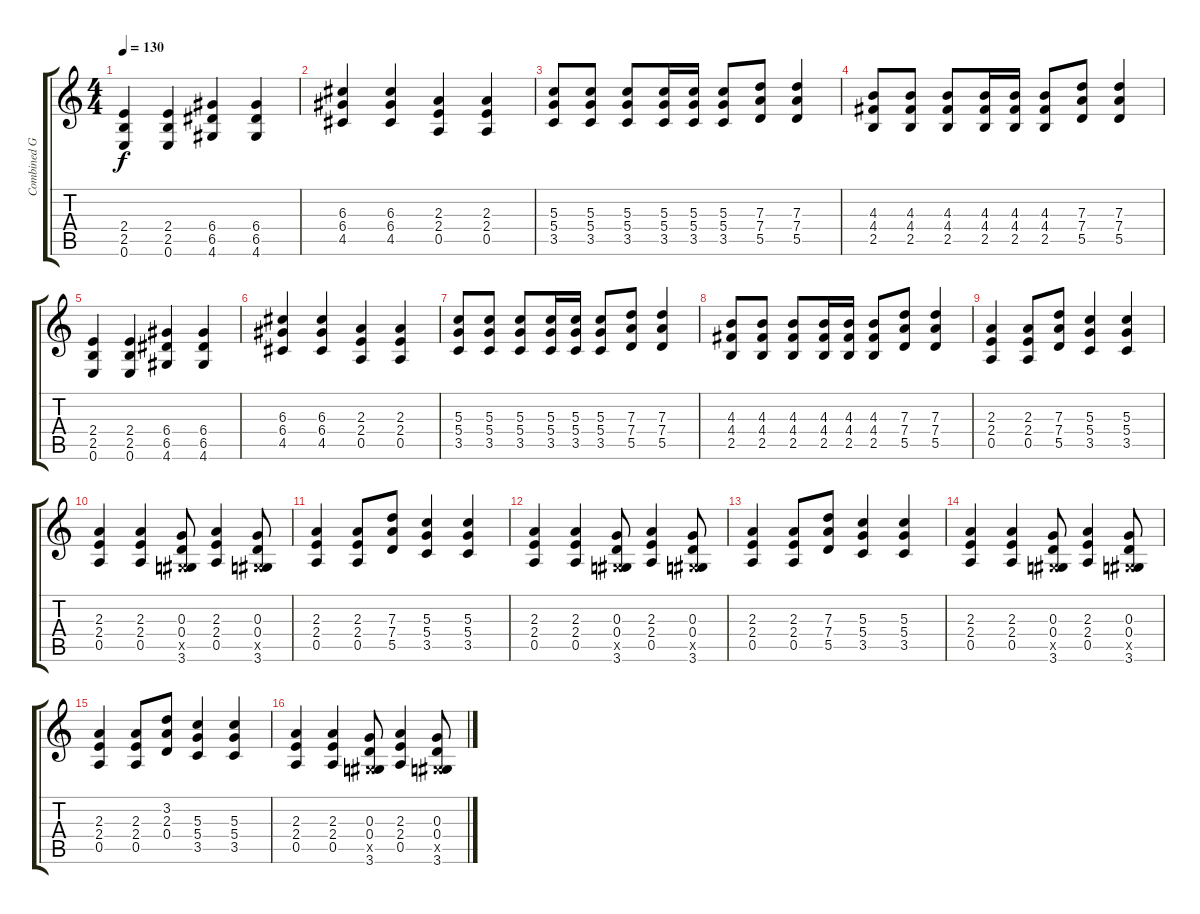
\track ("Combined Guitar Parts" "Combined G") {instrument electricguitarclean}
\staff {score tabs}
\tuning (E4 B3 G3 D3 A2 E2) {hide}
\ts (4 4)
\tempo 130
\clef g2
\ks c
(2.4 2.5 0.6).4{dy f} (2.4 2.5 0.6).4 (6.4 6.5 4.6).4 (6.4 6.5 4.6).4 |
(6.3 6.4 4.5).4 (6.3 6.4 4.5).4 (2.3 2.4 0.5).4 (2.3 2.4 0.5).4 |
(5.3 5.4 3.5).8 (5.3 5.4 3.5).8 (5.3 5.4 3.5).8 (5.3 5.4 3.5).16 (5.3 5.4 3.5).16 (5.3 5.4 3.5).8 (7.3 7.4 5.5).8 (7.3 7.4 5.5).4 |
(4.3 4.4 2.5).8 (4.3 4.4 2.5).8 (4.3 4.4 2.5).8 (4.3 4.4 2.5).16 (4.3 4.4 2.5).16 (4.3 4.4 2.5).8 (7.3 7.4 5.5).8 (7.3 7.4 5.5).4 |
(2.4 2.5 0.6).4 (2.4 2.5 0.6).4 (6.4 6.5 4.6).4 (6.4 6.5 4.6).4 |
(6.3 6.4 4.5).4 (6.3 6.4 4.5).4 (2.3 2.4 0.5).4 (2.3 2.4 0.5).4 |
(5.3 5.4 3.5).8 (5.3 5.4 3.5).8 (5.3 5.4 3.5).8 (5.3 5.4 3.5).16 (5.3 5.4 3.5).16 (5.3 5.4 3.5).8 (7.3 7.4 5.5).8 (7.3 7.4 5.5).4 |
(4.3 4.4 2.5).8 (4.3 4.4 2.5).8 (4.3 4.4 2.5).8 (4.3 4.4 2.5).16 (4.3 4.4 2.5).16 (4.3 4.4 2.5).8 (7.3 7.4 5.5).8 (7.3 7.4 5.5).4 |
(2.3 2.4 0.5).4 (2.3 2.4 0.5).8 (7.3 7.4 5.5).8 (5.3 5.4 3.5).4 (5.3 5.4 3.5).4 |
(2.3 2.4 0.5).4 (2.3 2.4 0.5).4 (0.3 0.4 -1.5{x} 3.6).8 (2.3 2.4 0.5).4 (0.3 0.4 -1.5{x} 3.6).8 |
(2.3 2.4 0.5).4 (2.3 2.4 0.5).8 (7.3 7.4 5.5).8 (5.3 5.4 3.5).4 (5.3 5.4 3.5).4 |
(2.3 2.4 0.5).4 (2.3 2.4 0.5).4 (0.3 0.4 -1.5{x} 3.6).8 (2.3 2.4 0.5).4 (0.3 0.4 -1.5{x} 3.6).8 |
(2.3 2.4 0.5).4 (2.3 2.4 0.5).8 (7.3 7.4 5.5).8 (5.3 5.4 3.5).4 (5.3 5.4 3.5).4 |
(2.3 2.4 0.5).4 (2.3 2.4 0.5).4 (0.3 0.4 -1.5{x} 3.6).8 (2.3 2.4 0.5).4 (0.3 0.4 -1.5{x} 3.6).8 |
(2.3 2.4 0.5).4 (2.3 2.4 0.5).8 (3.2 2.3 0.4).8 (5.3 5.4 3.5).4 (5.3 5.4 3.5).4 |
(2.3 2.4 0.5).4 (2.3 2.4 0.5).4 (0.3 0.4 -1.5{x} 3.6).8 (2.3 2.4 0.5).4 (0.3 0.4 -1.5{x} 3.6).8
